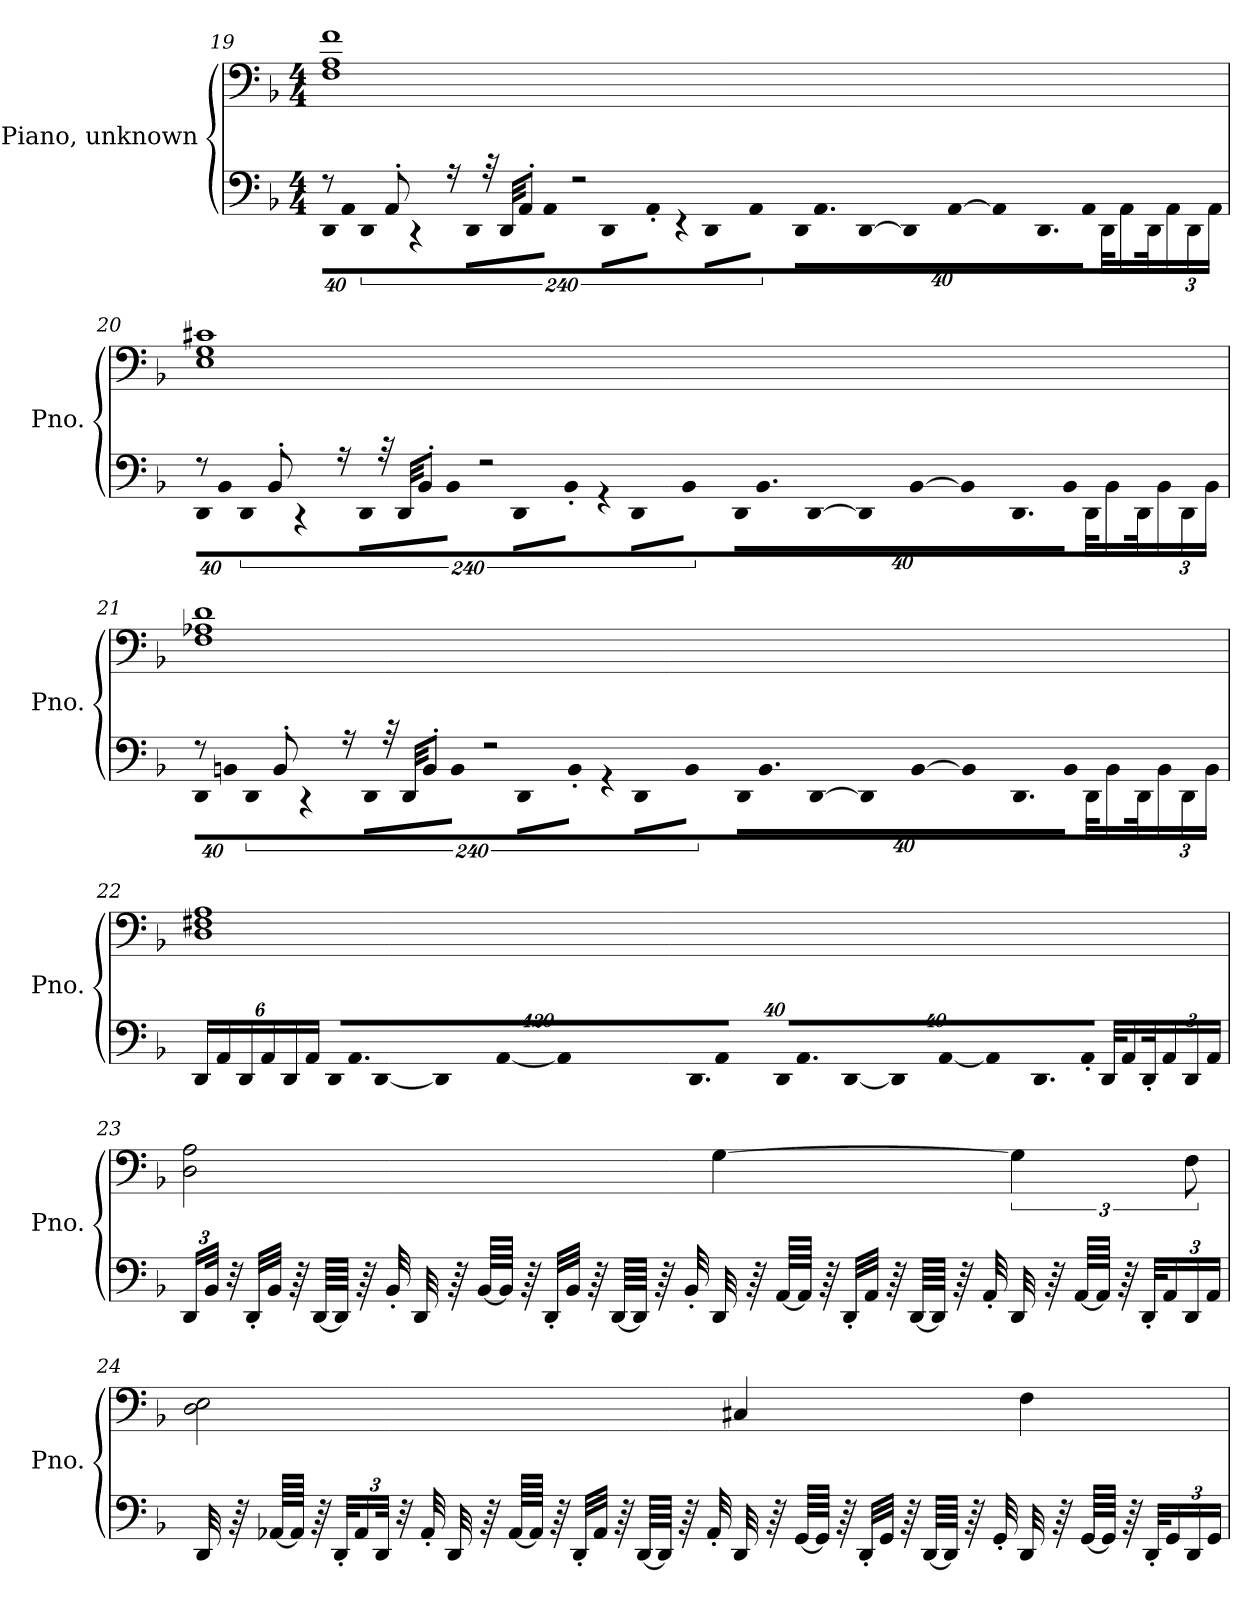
**kern	**kern
*part1	*part1
*staff2	*staff1
*I"Piano, unknown	*
*I'Pno.	*
!!LO:PB:g=z
*clefF4	*clefF4
*k[b-]	*k[b-]
*M4/4	*M4/4
=19	=19
*^	*
!	!LO:N:vis=32	!
8r	640%23DD\LLL	1F 1A 1f
!	!LO:N:vis=32	!
.	640%23AA\J	.
!	!LO:N:vis=16	!
.	1920%137DD\JJ	.
8AA'/	.	.
!	!LO:N:vis=32	!
.	640%23r	.
!	!LO:N:vis=32	!
.	640%23DD\LLL	.
!	!LO:N:vis=32	!
.	640%23AA\JJJ	.
16r	.	.
!	!LO:N:vis=32	!
.	640%23DD\KLL	.
!	!LO:N:vis=16	!
.	1920%137AA'\JJ	.
32r	.	.
32DD/KKL	.	.
!	!LO:N:vis=16	!
.	1920%137r	.
8AA'/J	.	.
!	!LO:N:vis=32	!
.	640%23DD\LLL	.
!	!LO:N:vis=32	!
.	640%23AA\JJJ	.
2r	.	.
*	*Xbrackettup	*
!	!LO:N:vis=32	!
.	640%23DD\LLL	.
!	!LO:N:vis=32.	!
.	1920%103AA\	.
!	!LO:N:vis=64	!
.	[960%17DD\L	.
!	!LO:N:vis=64	!
.	960%17DD\]	.
!	!LO:N:vis=64	!
.	[960%17AA\	.
!	!LO:N:vis=64	!
.	960%17AA\J]	.
!	!LO:N:vis=32.	!
.	1920%103DD\	.
!	!LO:N:vis=32	!
.	640%23AA\JJJ	.
.	32DD\KLL	.
.	16AA\	.
.	32DD\K	.
.	24AA\	.
.	24DD\	.
.	24AA\JJ	.
640ryy	.	640ryy
!!LO:LB:g=z
=20	=20	=20
*	*brackettup	*
!	!LO:N:vis=32	!
8r	640%23DD\LLL	1E 1G 1c#X
!	!LO:N:vis=32	!
.	640%23BB-\J	.
!	!LO:N:vis=16	!
.	1920%137DD\JJ	.
8BB-'/	.	.
!	!LO:N:vis=32	!
.	640%23r	.
!	!LO:N:vis=32	!
.	640%23DD\LLL	.
!	!LO:N:vis=32	!
.	640%23BB-\JJJ	.
16r	.	.
!	!LO:N:vis=32	!
.	640%23DD\KLL	.
!	!LO:N:vis=16	!
.	1920%137BB-'\JJ	.
32r	.	.
32DD/KKL	.	.
!	!LO:N:vis=16	!
.	1920%137r	.
8BB-'/J	.	.
!	!LO:N:vis=32	!
.	640%23DD\LLL	.
!	!LO:N:vis=32	!
.	640%23BB-\JJJ	.
2r	.	.
*	*Xbrackettup	*
!	!LO:N:vis=32	!
.	640%23DD\LLL	.
!	!LO:N:vis=32.	!
.	1920%103BB-\	.
!	!LO:N:vis=64	!
.	[960%17DD\L	.
!	!LO:N:vis=64	!
.	960%17DD\]	.
!	!LO:N:vis=64	!
.	[960%17BB-\	.
!	!LO:N:vis=64	!
.	960%17BB-\J]	.
!	!LO:N:vis=32.	!
.	1920%103DD\	.
!	!LO:N:vis=32	!
.	640%23BB-\JJJ	.
.	32DD\KLL	.
.	16BB-\	.
.	32DD\K	.
.	24BB-\	.
.	24DD\	.
.	24BB-\JJ	.
640ryy	.	640ryy
!!LO:LB:g=z
=21	=21	=21
*	*brackettup	*
!	!LO:N:vis=32	!
8r	640%23DD\LLL	1F 1A-X 1d
!	!LO:N:vis=32	!
.	640%23BBn\J	.
!	!LO:N:vis=16	!
.	1920%137DD\JJ	.
8BB'/	.	.
!	!LO:N:vis=32	!
.	640%23r	.
!	!LO:N:vis=32	!
.	640%23DD\LLL	.
!	!LO:N:vis=32	!
.	640%23BB\JJJ	.
16r	.	.
!	!LO:N:vis=32	!
.	640%23DD\KLL	.
!	!LO:N:vis=16	!
.	1920%137BB'\JJ	.
32r	.	.
32DD/KKL	.	.
!	!LO:N:vis=16	!
.	1920%137r	.
8BB'/J	.	.
!	!LO:N:vis=32	!
.	640%23DD\LLL	.
!	!LO:N:vis=32	!
.	640%23BB\JJJ	.
2r	.	.
*	*Xbrackettup	*
!	!LO:N:vis=32	!
.	640%23DD\LLL	.
!	!LO:N:vis=32.	!
.	1920%103BB\	.
!	!LO:N:vis=64	!
.	[960%17DD\L	.
!	!LO:N:vis=64	!
.	960%17DD\]	.
!	!LO:N:vis=64	!
.	[960%17BB\	.
!	!LO:N:vis=64	!
.	960%17BB\J]	.
!	!LO:N:vis=32.	!
.	1920%103DD\	.
!	!LO:N:vis=32	!
.	640%23BB\JJJ	.
.	32DD\KLL	.
.	16BB\	.
.	32DD\K	.
.	24BB\	.
.	24DD\	.
.	24BB\JJ	.
640ryy	.	640ryy
*v	*v	*
!!LO:LB:g=z
=22	=22
24DD/LL	1D 1F#X 1A
24AA/	.
24DD/	.
24AA/	.
24DD/	.
24AA/JJ	.
!LO:N:vis=32	!
640%23DD/LLL	.
!LO:N:vis=32.	!
1920%103AA/	.
!LO:N:vis=64	!
[960%17DD/L	.
!LO:N:vis=64	!
960%17DD/]	.
!LO:N:vis=64	!
[960%17AA/	.
!LO:N:vis=64	!
960%17AA/J]	.
1920ryy	.
!LO:N:vis=32.	!
1920%103DD/	.
!LO:N:vis=32	!
640%23AA/JJJ	.
!LO:N:vis=32	!
640%23DD/LLL	.
!LO:N:vis=32.	!
1920%103AA/	.
!LO:N:vis=64	!
[960%17DD/L	.
!LO:N:vis=64	!
960%17DD/]	.
!LO:N:vis=64	!
[960%17AA/	.
!LO:N:vis=64	!
960%17AA/J]	.
!LO:N:vis=32.	!
1920%103DD/	.
!LO:N:vis=32	!
640%23AA'/JJJ	.
32DD/KLL	.
16AA/	.
32DD'/K	.
24AA/	.
24DD/	.
24AA/JJ	.
.	1920ryy
!!LO:LB:g=z
=23	=23
24DD/LL	2D\ 2A\
48BB-/JJk	.
32r	.
32DD'/LLL	.
32BB-/JJJ	.
64r	.
[64DD/LLLL	.
64DD/JJJJ]	.
64r	.
32BB-'/	.
32DD/	.
64r	.
[64BB-/LLLL	.
64BB-/JJJJ]	.
64r	.
32DD'/LLL	.
32BB-/JJJ	.
64r	.
[64DD/LLLL	.
64DD/JJJJ]	.
64r	.
32BB-'/	.
32DD/	[4G\
64r	.
[64AA/LLLL	.
64AA/JJJJ]	.
64r	.
32DD'/LLL	.
32AA/JJJ	.
64r	.
[64DD/LLLL	.
64DD/JJJJ]	.
64r	.
32AA'/	.
32DD/	6G\]
64r	.
[64AA/LLLL	.
64AA/JJJJ]	.
64r	.
32DD'/KLL	.
24AA/	.
24DD/	12F\
24AA/JJ	.
!!LO:LB:g=z
=24	=24
32DD/	2D\ 2E\
64r	.
[64AA-X/LLLL	.
64AA-/JJJJ]	.
64r	.
32DD'/KLL	.
24AA-/	.
48DD/JJk	.
32r	.
32AA-'/	.
32DD/	.
64r	.
[64AA-/LLLL	.
64AA-/JJJJ]	.
64r	.
32DD'/LLL	.
32AA-/JJJ	.
64r	.
[64DD/LLLL	.
64DD/JJJJ]	.
64r	.
32AA-'/	.
32DD/	4C#X/
64r	.
[64GG/LLLL	.
64GG/JJJJ]	.
64r	.
32DD'/LLL	.
32GG/JJJ	.
64r	.
[64DD/LLLL	.
64DD/JJJJ]	.
64r	.
32GG'/	.
32DD/	4F\
64r	.
[64GG/LLLL	.
64GG/JJJJ]	.
64r	.
32DD'/KLL	.
24GG/	.
24DD/	.
24GG/JJ	.
=	=
*-	*-
